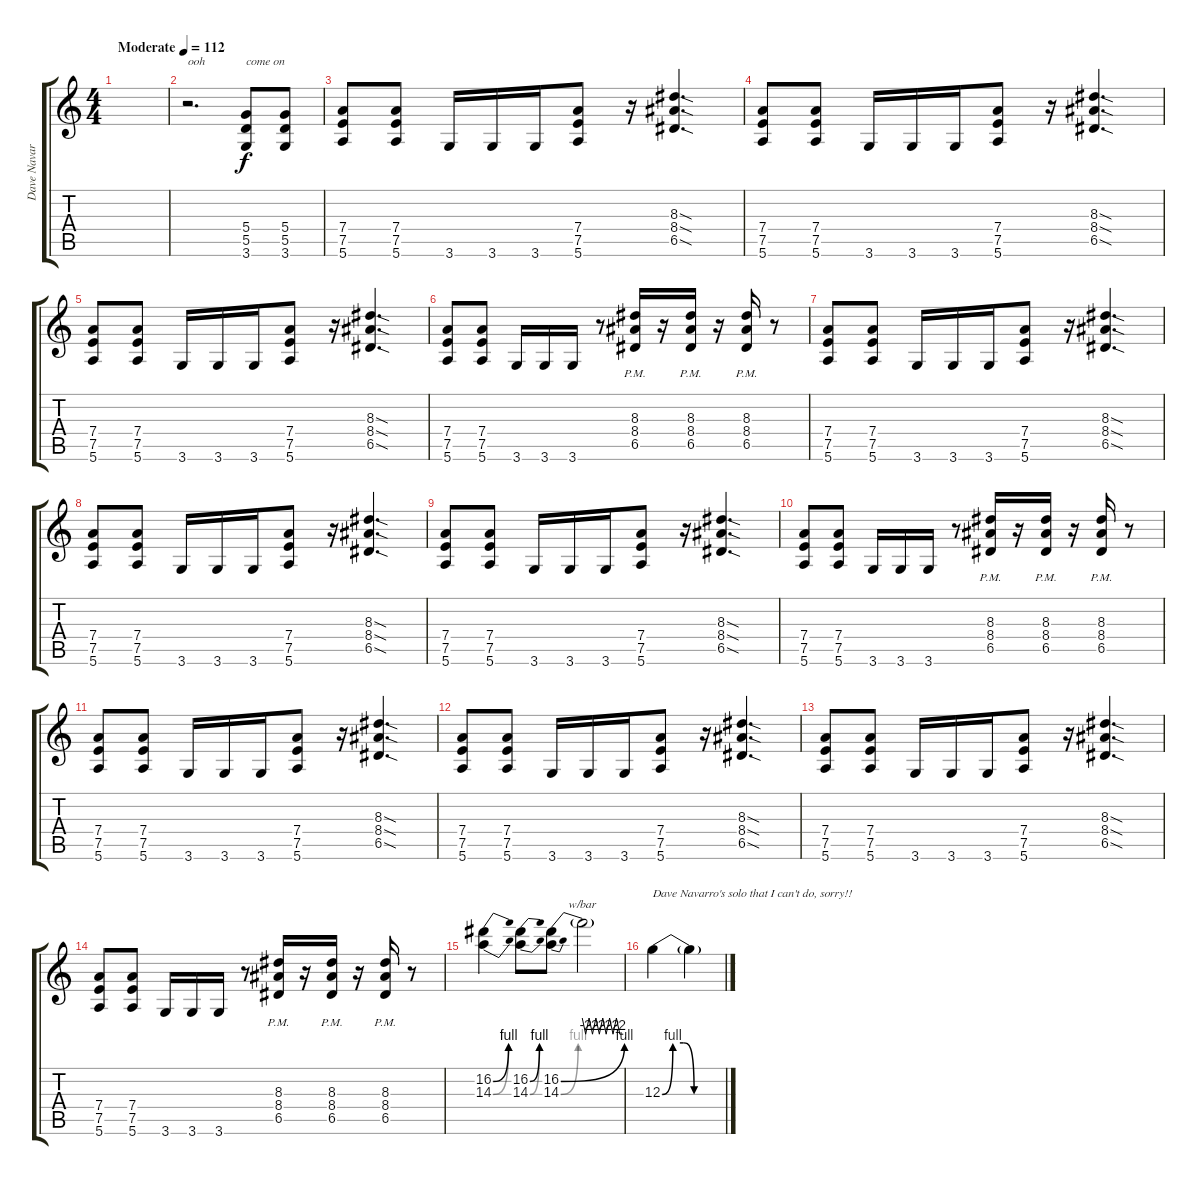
\track ("Dave Navarro" "Dave Navar") {instrument distortionguitar}
\staff {score tabs}
\tuning (E4 B3 G3 D3 A2 E2) {hide}
\ts (4 4)
\tempo (112 "Moderate")
\clef g2
\ks c
|
r.2{d txt "ooh"} (5.4 5.5 3.6).8{txt "come on"} (5.4 5.5 3.6).8 |
(7.4 7.5 5.6).8 (7.4 7.5 5.6).8 3.6.16 3.6.16 3.6.16 (7.4 7.5 5.6).8 r.16 (8.3{sod} 8.4{sod} 6.5{sod}).4{d} |
(7.4 7.5 5.6).8 (7.4 7.5 5.6).8 3.6.16 3.6.16 3.6.16 (7.4 7.5 5.6).8 r.16 (8.3{sod} 8.4{sod} 6.5{sod}).4{d} |
(7.4 7.5 5.6).8 (7.4 7.5 5.6).8 3.6.16 3.6.16 3.6.16 (7.4 7.5 5.6).8 r.16 (8.3{sod} 8.4{sod} 6.5{sod}).4{d} |
(7.4 7.5 5.6).8 (7.4 7.5 5.6).8 3.6.16 3.6.16 3.6.16 r.8 (8.3 8.4{pm} 6.5).16 r.16 (8.3 8.4{pm} 6.5).16 r.16 (8.3 8.4 6.5{pm}).16 r.8 |
(7.4 7.5 5.6).8 (7.4 7.5 5.6).8 3.6.16 3.6.16 3.6.16 (7.4 7.5 5.6).8 r.16 (8.3{sod} 8.4{sod} 6.5{sod}).4{d} |
(7.4 7.5 5.6).8 (7.4 7.5 5.6).8 3.6.16 3.6.16 3.6.16 (7.4 7.5 5.6).8 r.16 (8.3{sod} 8.4{sod} 6.5{sod}).4{d} |
(7.4 7.5 5.6).8 (7.4 7.5 5.6).8 3.6.16 3.6.16 3.6.16 (7.4 7.5 5.6).8 r.16 (8.3{sod} 8.4{sod} 6.5{sod}).4{d} |
(7.4 7.5 5.6).8 (7.4 7.5 5.6).8 3.6.16 3.6.16 3.6.16 r.8 (8.3 8.4{pm} 6.5).16 r.16 (8.3 8.4{pm} 6.5).16 r.16 (8.3 8.4{pm} 6.5).16 r.8 |
(7.4 7.5 5.6).8 (7.4 7.5 5.6).8 3.6.16 3.6.16 3.6.16 (7.4 7.5 5.6).8 r.16 (8.3{sod} 8.4{sod} 6.5{sod}).4{d} |
(7.4 7.5 5.6).8 (7.4 7.5 5.6).8 3.6.16 3.6.16 3.6.16 (7.4 7.5 5.6).8 r.16 (8.3{sod} 8.4{sod} 6.5{sod}).4{d} |
(7.4 7.5 5.6).8 (7.4 7.5 5.6).8 3.6.16 3.6.16 3.6.16 (7.4 7.5 5.6).8 r.16 (8.3{sod} 8.4{sod} 6.5{sod}).4{d} |
(7.4 7.5 5.6).8 (7.4 7.5 5.6).8 3.6.16 3.6.16 3.6.16 r.8 (8.3 8.4{pm} 6.5).16 r.16 (8.3 8.4{pm} 6.5).16 r.16 (8.3 8.4{pm} 6.5).16 r.8 |
(16.2{be (bend 0 0 60 4)} 14.3{be (bend 0 0 60 4)}).4 (16.2{be (bend 0 0 60 4)} 14.3{be (bend 0 0 60 4)}).8 (16.2{be (bend 0 0 60 4)} 14.3{be (bend 0 0 60 4)}).8 16.2{t}.2{tbe (custom default 0 0 5 -8 10 0 15 -8 20 0 25 -8 30 0 35 -8 40 0 45 -8 50 0 55 -8 60 -8)} |
12.3{be (custom 0 0 10 4 20 4 30 0 60 0)}.4{txt "Dave Navarro's solo that I can't do, sorry!!"} 12.3{t}.4
